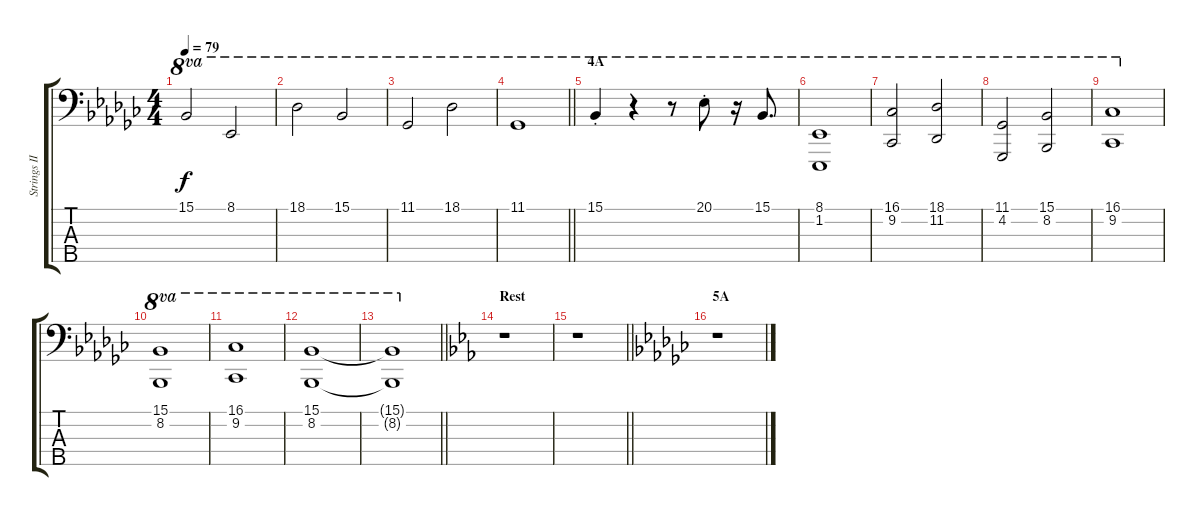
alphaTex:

\track ("Strings III" "Strings II") {instrument stringensemble1}
\staff {score tabs}
\tuning (G2 D2 A1 E1 B0) {hide}
\ts (4 4)
\tempo 79
\clef f4
\ks gb
15.1.2{ot 8va dy f} 8.1.2{ot 8va} |
18.1.2{ot 8va} 15.1.2{ot 8va} |
11.1.2{ot 8va} 18.1.2{ot 8va} |
\barLineRight lightlight
11.1.1{ot 8va} |
\section ("" "4A")
15.1{st}.4{ot 8va} r.4{ot 8va} r.8{ot 8va} 20.1{st}.8{ot 8va} r.16{ot 8va} 15.1.8{d ot 8va} |
(8.1 1.2).1{ot 8va} |
(16.1 9.2).2{ot 8va} (18.1 11.2).2{ot 8va} |
(11.1 4.2).2{ot 8va} (15.1 8.2).2{ot 8va} |
(16.1 9.2).1{ot 8va} |
(15.1 8.2).1{ot 8va} |
(16.1 9.2).1{ot 8va} |
(15.1 8.2).1{ot 8va} |
\barLineRight lightlight
(15.1{t} 8.2{t}).1{ot 8va} |
\section ("" "Rest")
\ks eb
r.1 |
\barLineRight lightlight
r.1 |
\section ("" "5A")
\ks gb
r.1
